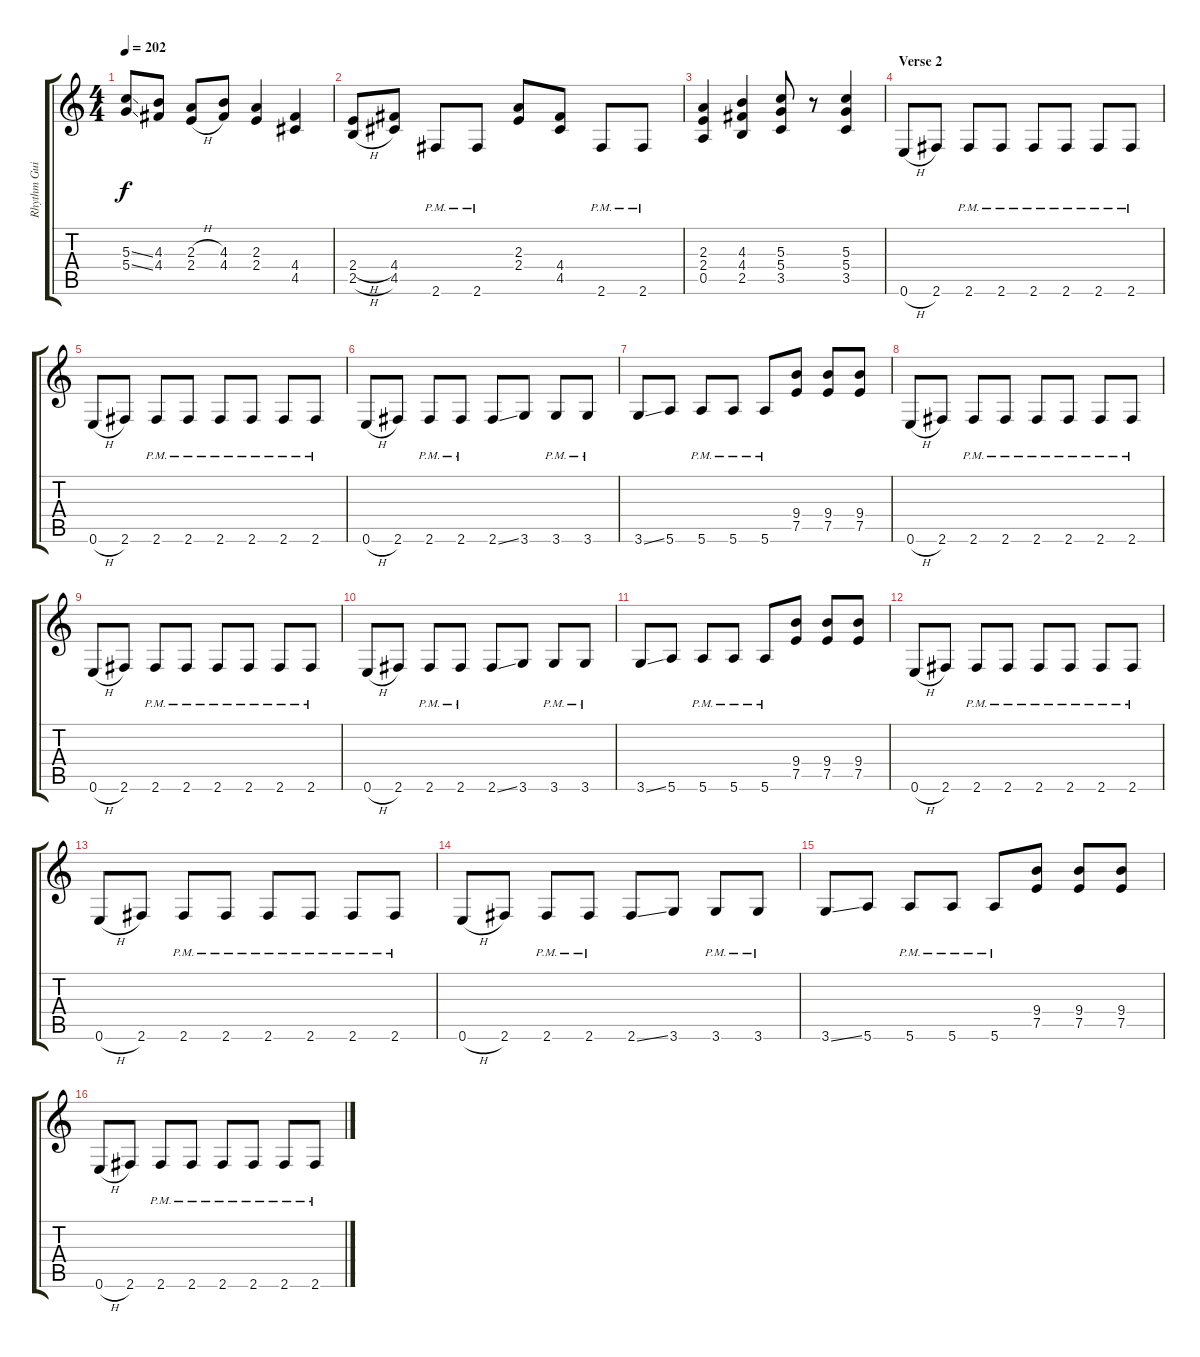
\track ("Rhythm Guitar" "Rhythm Gui") {instrument distortionguitar}
\staff {score tabs}
\tuning (E4 B3 G3 D3 A2 E2) {hide}
\ts (4 4)
\tempo 202
\clef g2
\ks c
(5.3{ss} 5.4{ss}).8{dy f} (4.3 4.4).8 (2.3{h} 2.4{h}).8 (4.3 4.4).8 (2.3 2.4).4 (4.4 4.5).4 |
(2.4{h} 2.5{h}).8 (4.4 4.5).8 2.6{pm}.8 2.6{pm}.8 (2.3 2.4).8 (4.4 4.5).8 2.6{pm}.8 2.6{pm}.8 |
(2.3 2.4 0.5).4 (4.3 4.4 2.5).4 (5.3 5.4 3.5).8 r.8 (5.3 5.4 3.5).4 |
\section ("" "Verse 2")
0.6{h}.8 2.6.8 2.6{pm}.8 2.6{pm}.8 2.6{pm}.8 2.6{pm}.8 2.6{pm}.8 2.6{pm}.8 |
0.6{h}.8 2.6.8 2.6{pm}.8 2.6{pm}.8 2.6{pm}.8 2.6{pm}.8 2.6{pm}.8 2.6{pm}.8 |
0.6{h}.8 2.6.8 2.6{pm}.8 2.6{pm}.8 2.6{ss}.8 3.6.8 3.6{pm}.8 3.6{pm}.8 |
3.6{ss}.8 5.6.8 5.6{pm}.8 5.6{pm}.8 5.6{pm}.8 (9.4 7.5).8 (9.4 7.5).8 (9.4 7.5).8 |
0.6{h}.8 2.6.8 2.6{pm}.8 2.6{pm}.8 2.6{pm}.8 2.6{pm}.8 2.6{pm}.8 2.6{pm}.8 |
0.6{h}.8 2.6.8 2.6{pm}.8 2.6{pm}.8 2.6{pm}.8 2.6{pm}.8 2.6{pm}.8 2.6{pm}.8 |
0.6{h}.8 2.6.8 2.6{pm}.8 2.6{pm}.8 2.6{ss}.8 3.6.8 3.6{pm}.8 3.6{pm}.8 |
3.6{ss}.8 5.6.8 5.6{pm}.8 5.6{pm}.8 5.6{pm}.8 (9.4 7.5).8 (9.4 7.5).8 (9.4 7.5).8 |
0.6{h}.8 2.6.8 2.6{pm}.8 2.6{pm}.8 2.6{pm}.8 2.6{pm}.8 2.6{pm}.8 2.6{pm}.8 |
0.6{h}.8 2.6.8 2.6{pm}.8 2.6{pm}.8 2.6{pm}.8 2.6{pm}.8 2.6{pm}.8 2.6{pm}.8 |
0.6{h}.8 2.6.8 2.6{pm}.8 2.6{pm}.8 2.6{ss}.8 3.6.8 3.6{pm}.8 3.6{pm}.8 |
3.6{ss}.8 5.6.8 5.6{pm}.8 5.6{pm}.8 5.6{pm}.8 (9.4 7.5).8 (9.4 7.5).8 (9.4 7.5).8 |
0.6{h}.8 2.6.8 2.6{pm}.8 2.6{pm}.8 2.6{pm}.8 2.6{pm}.8 2.6{pm}.8 2.6{pm}.8
